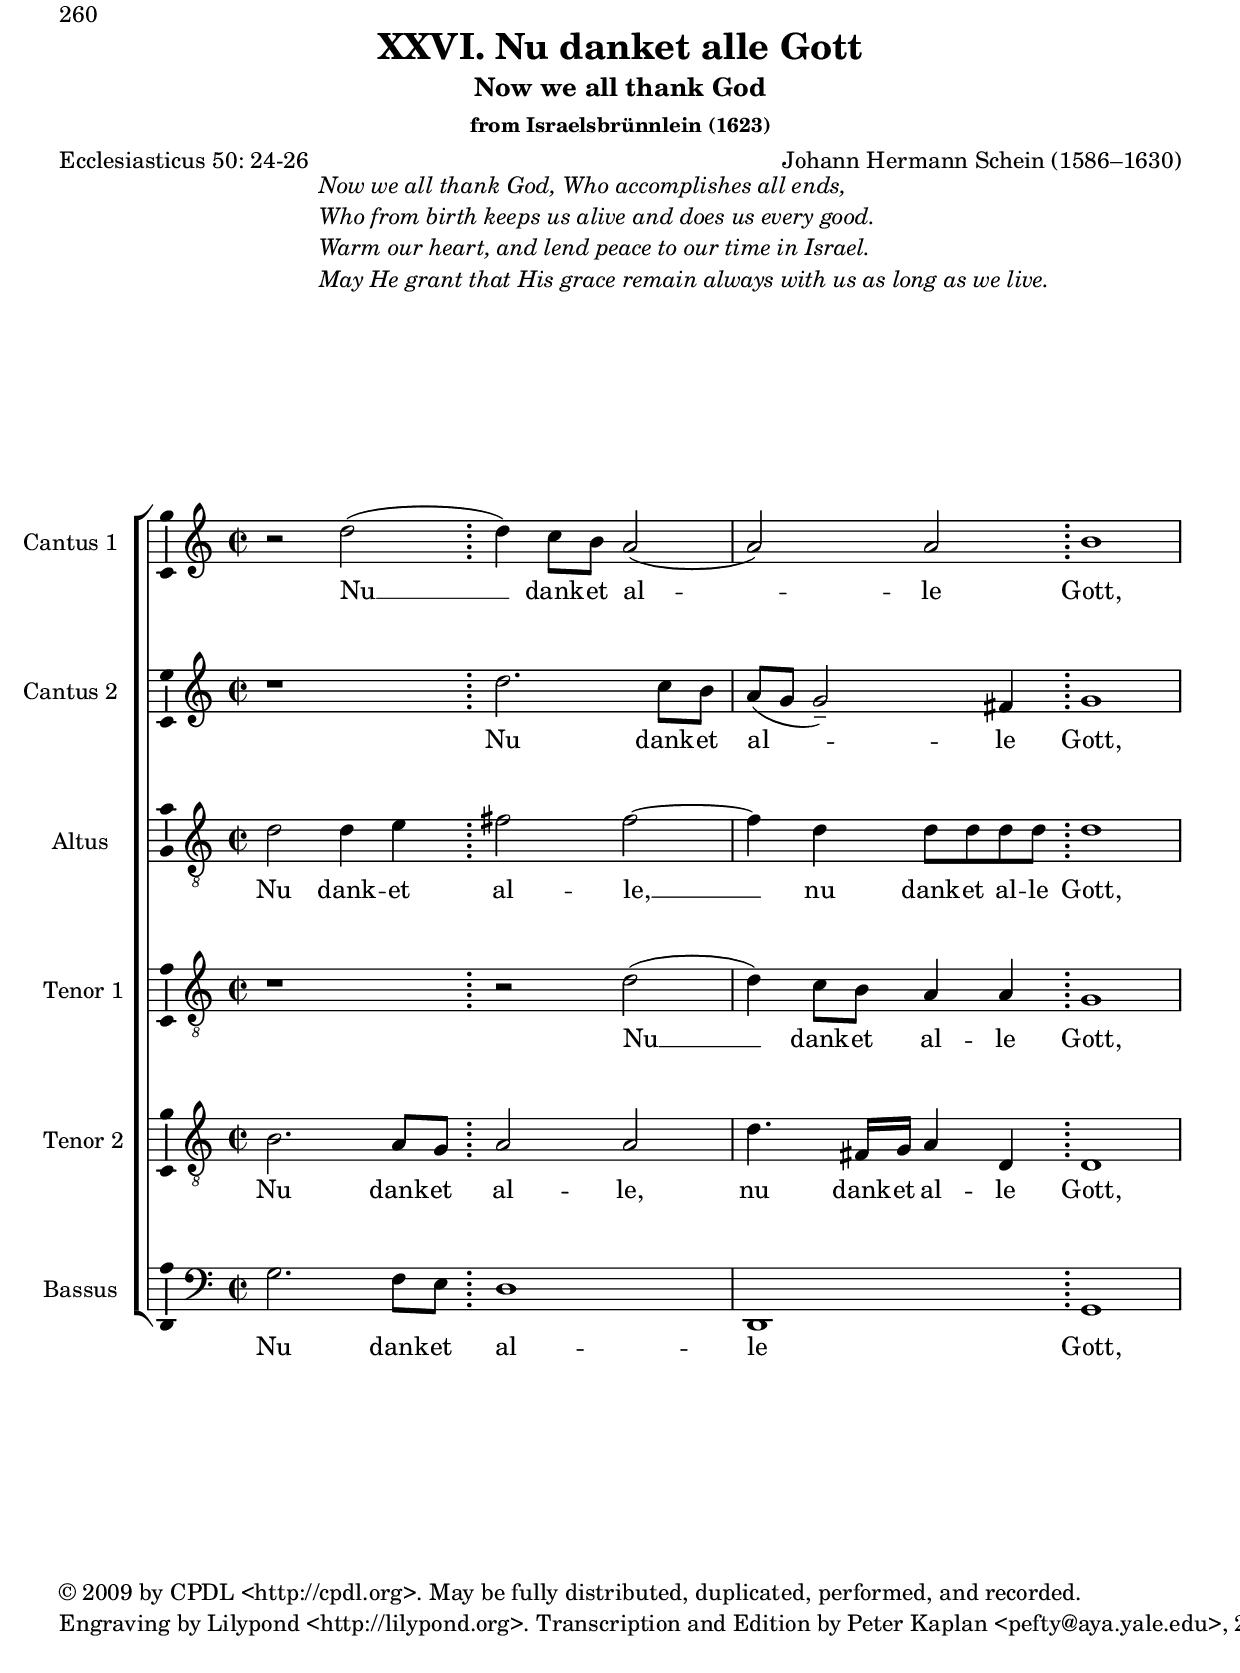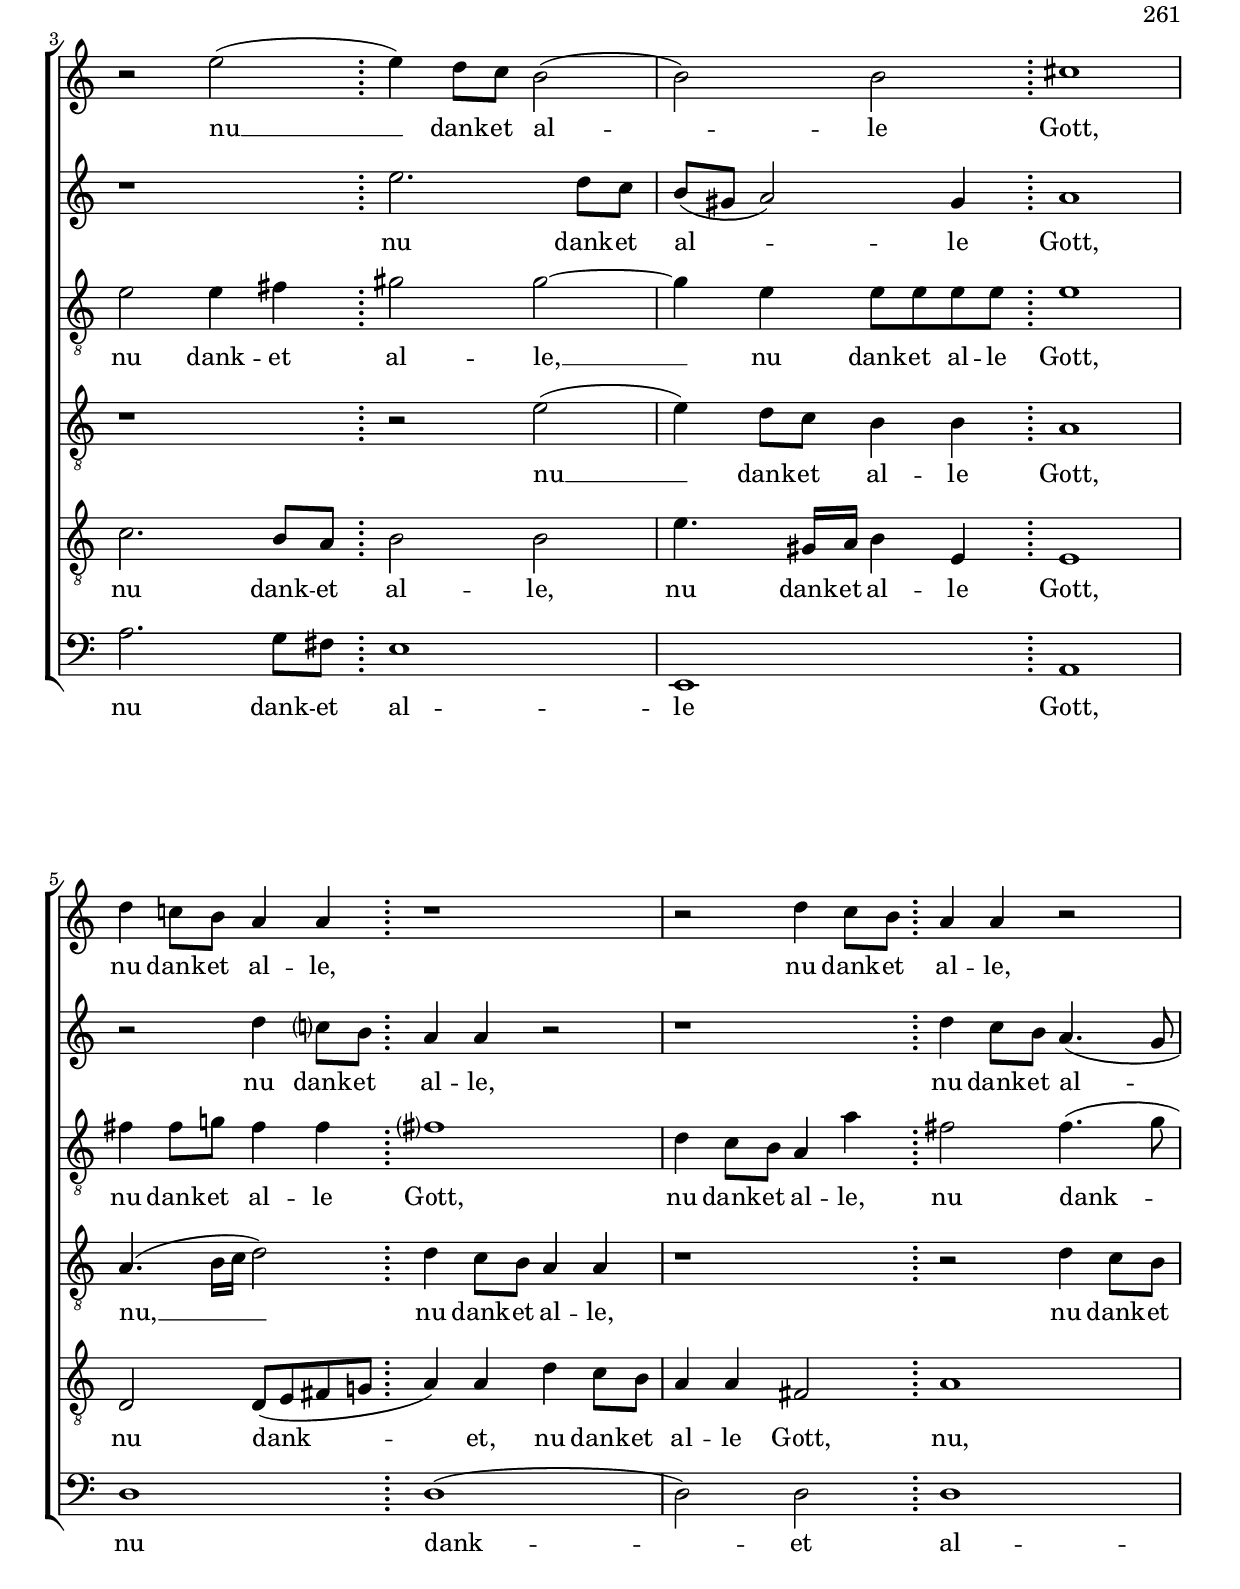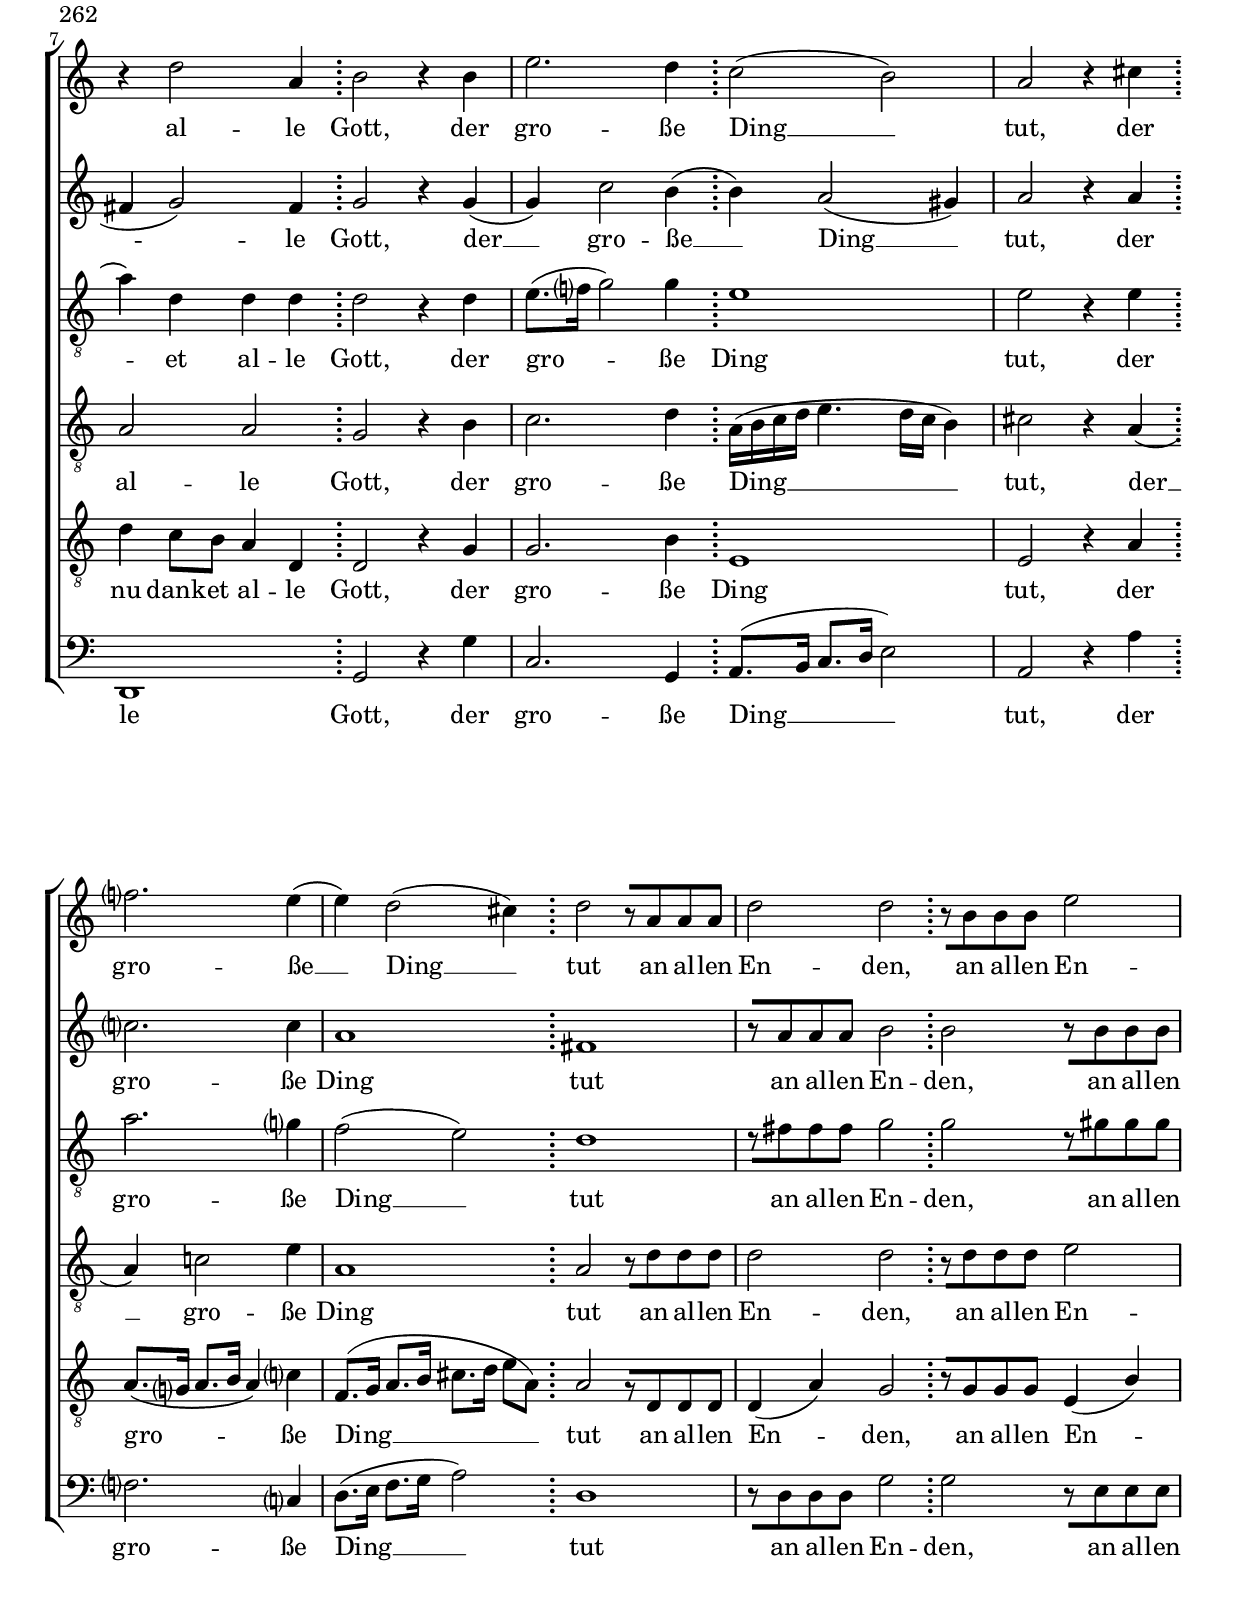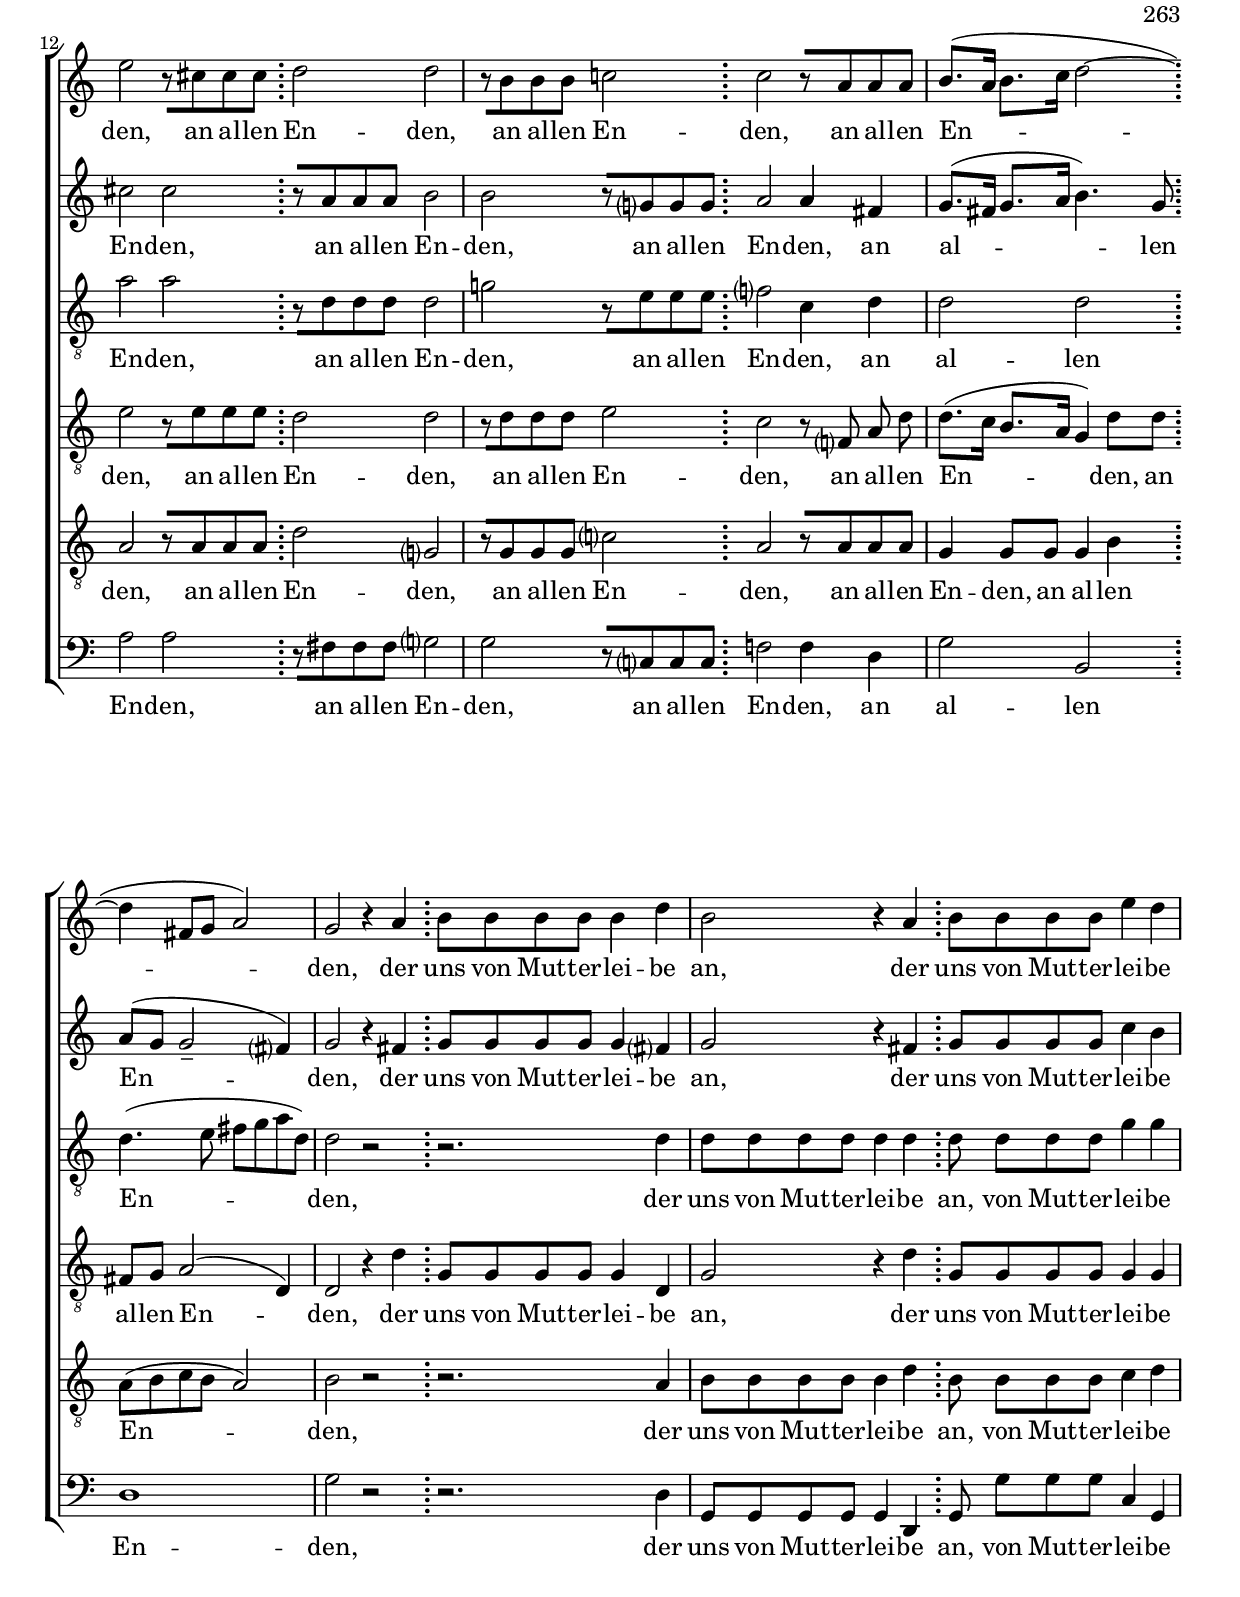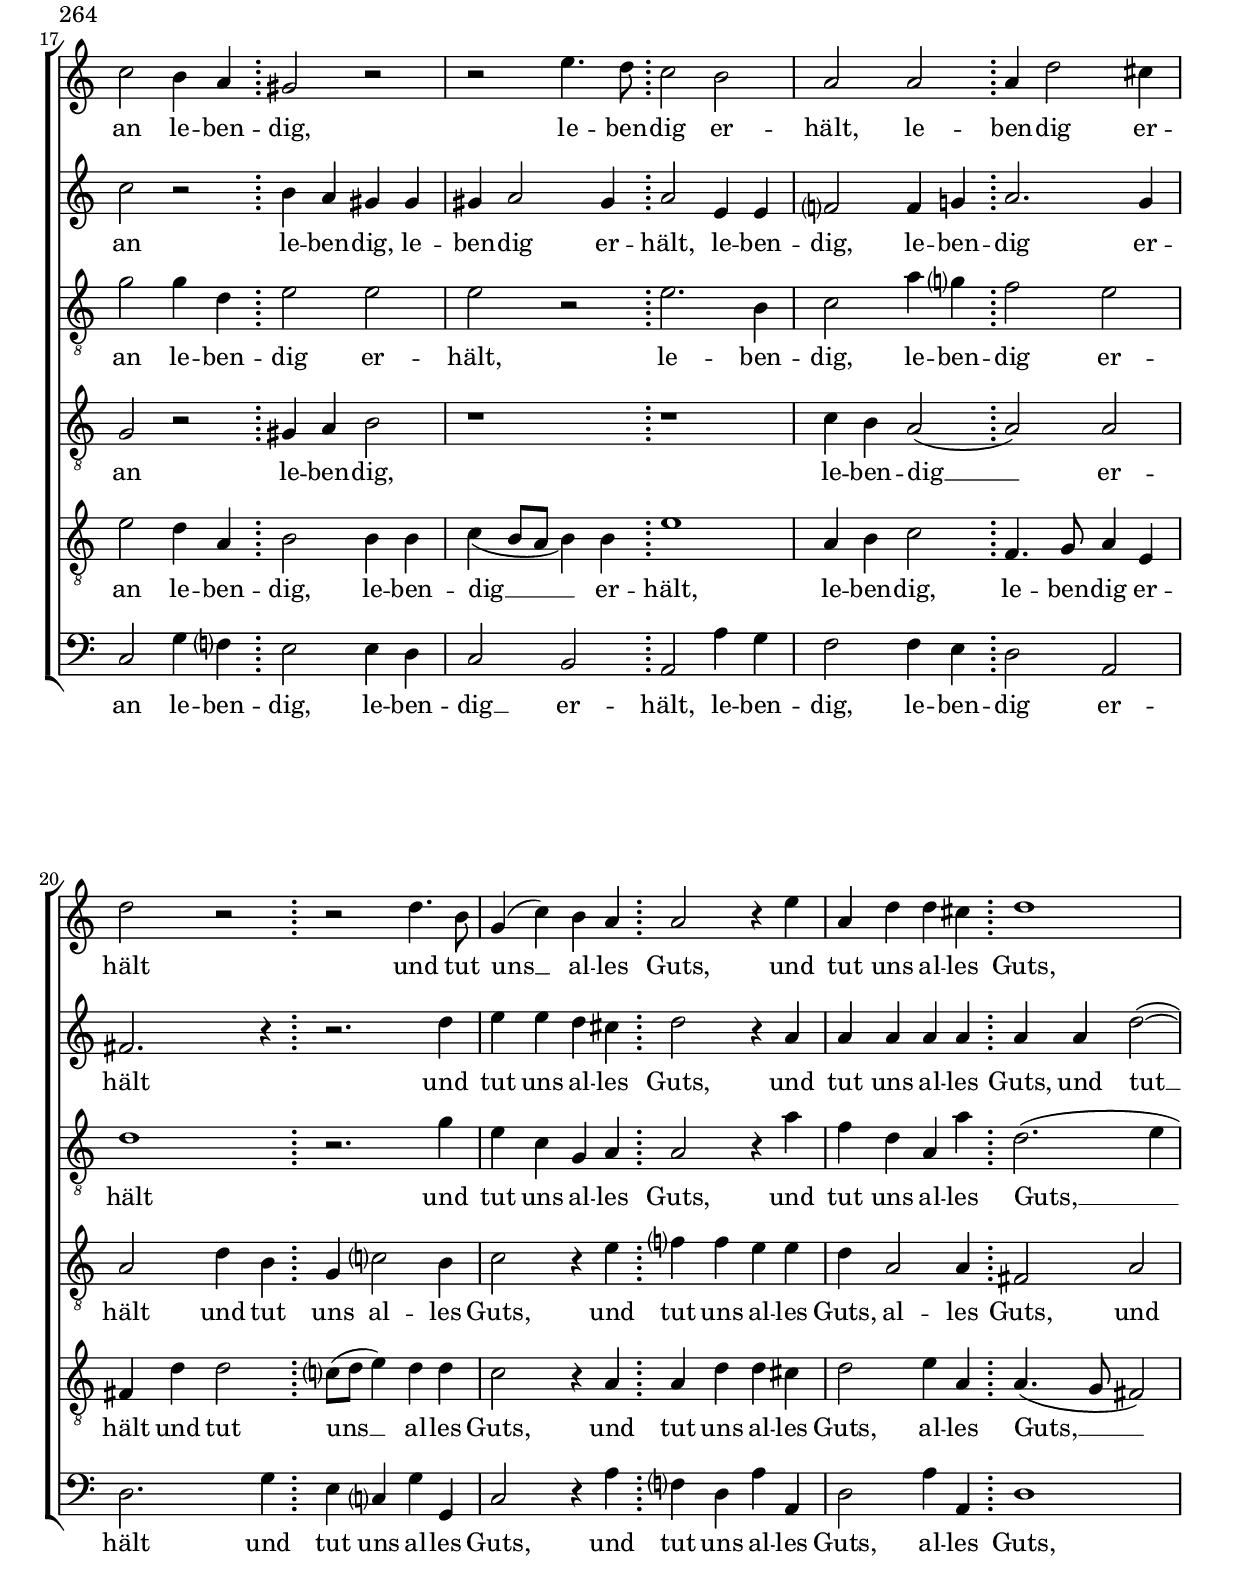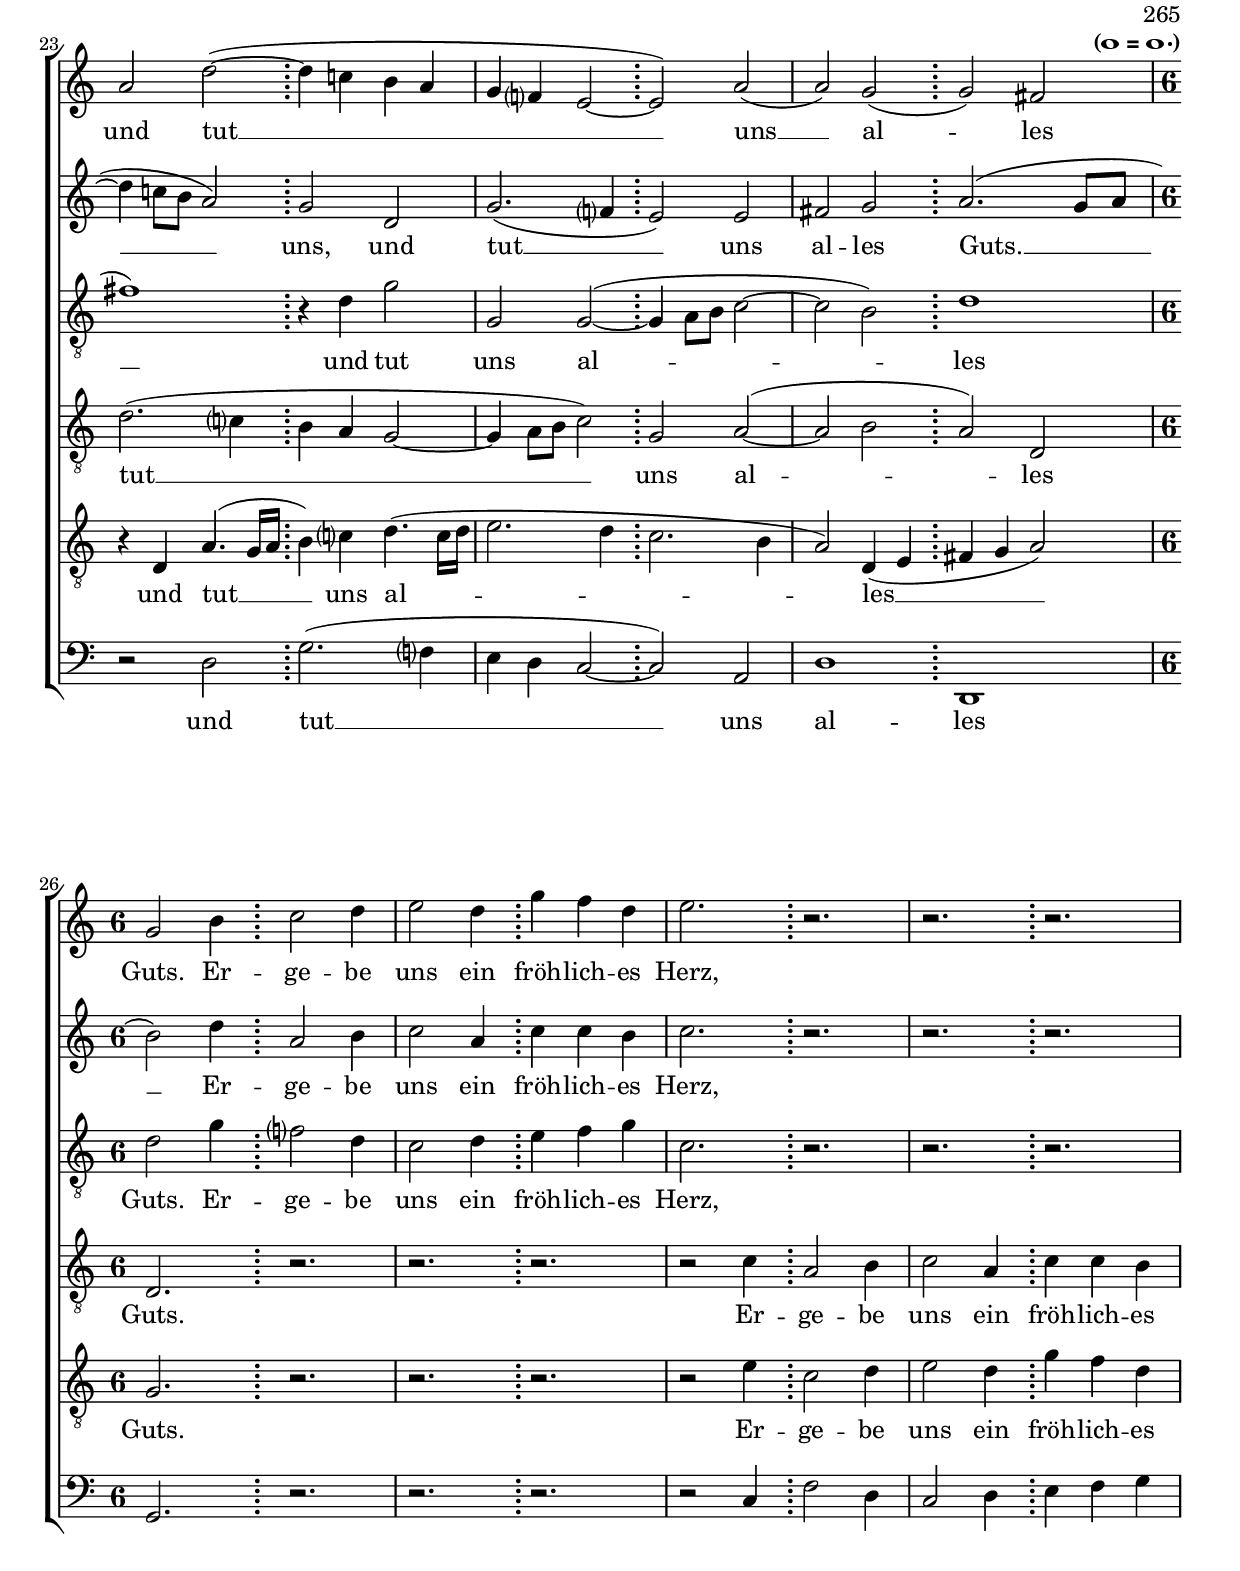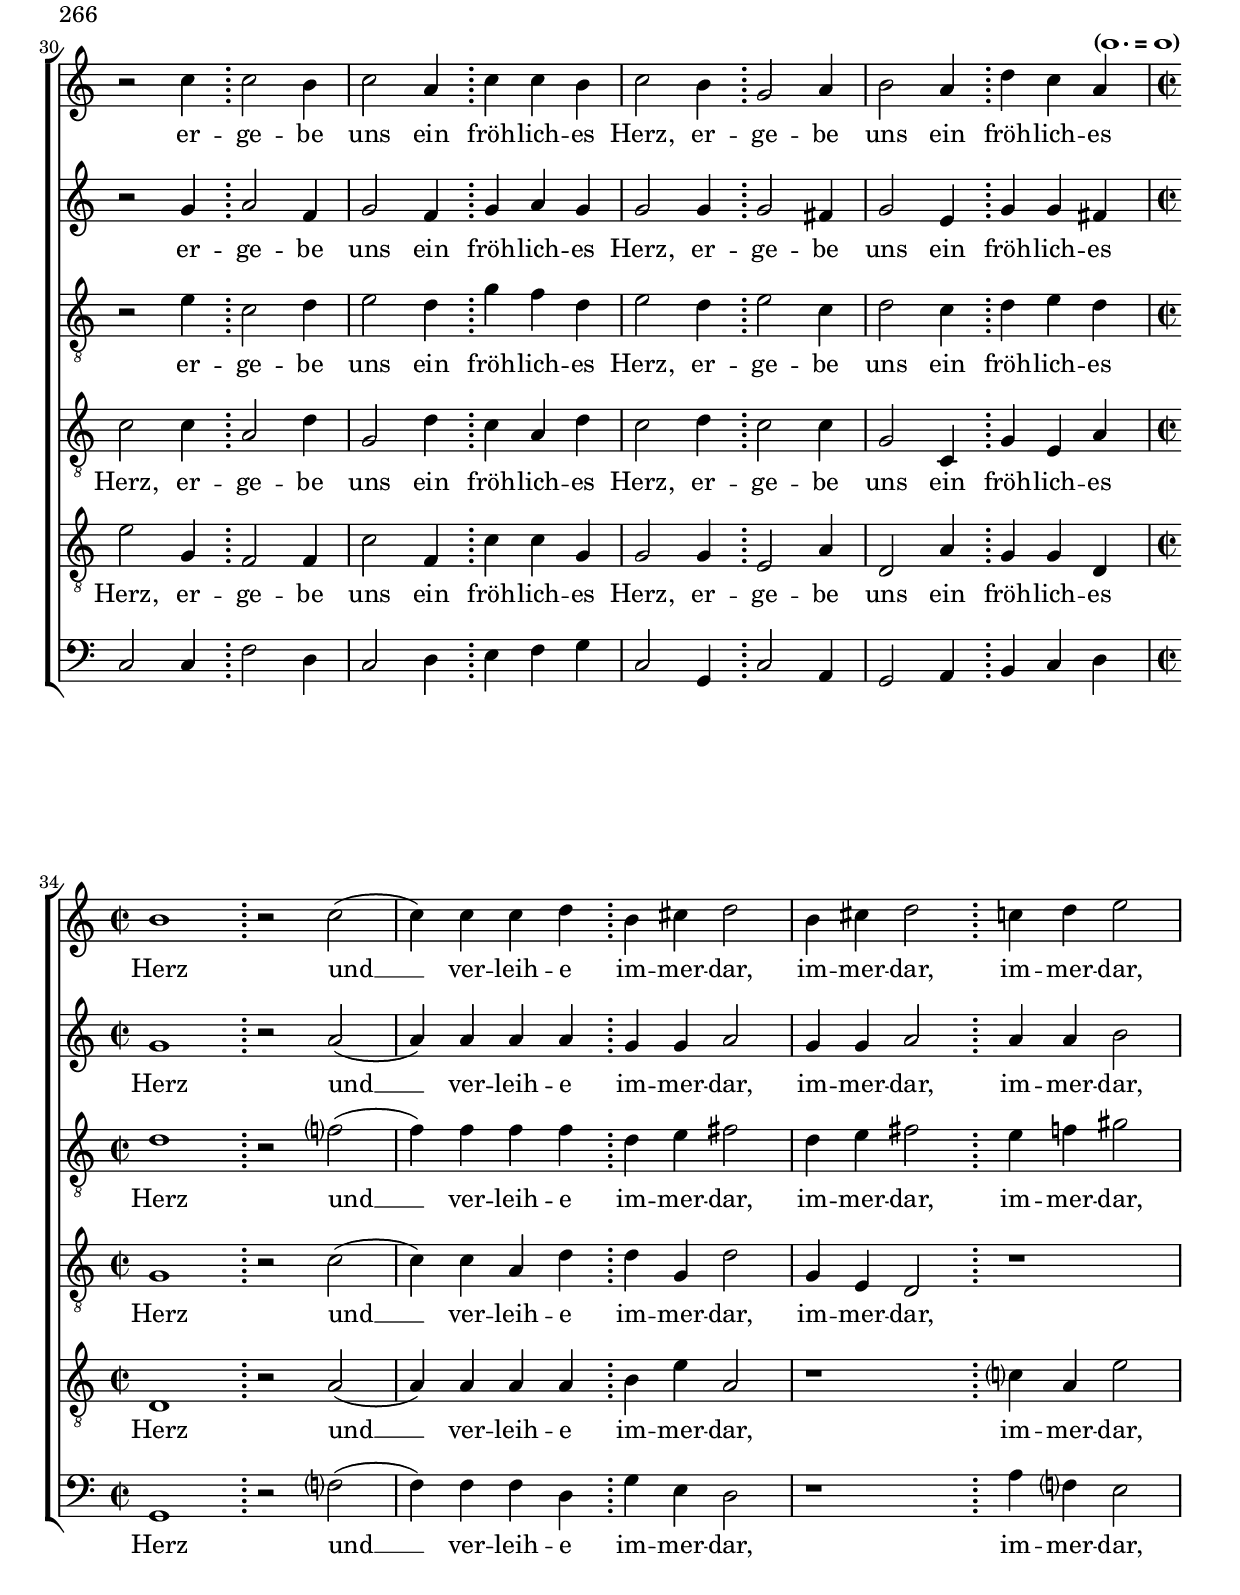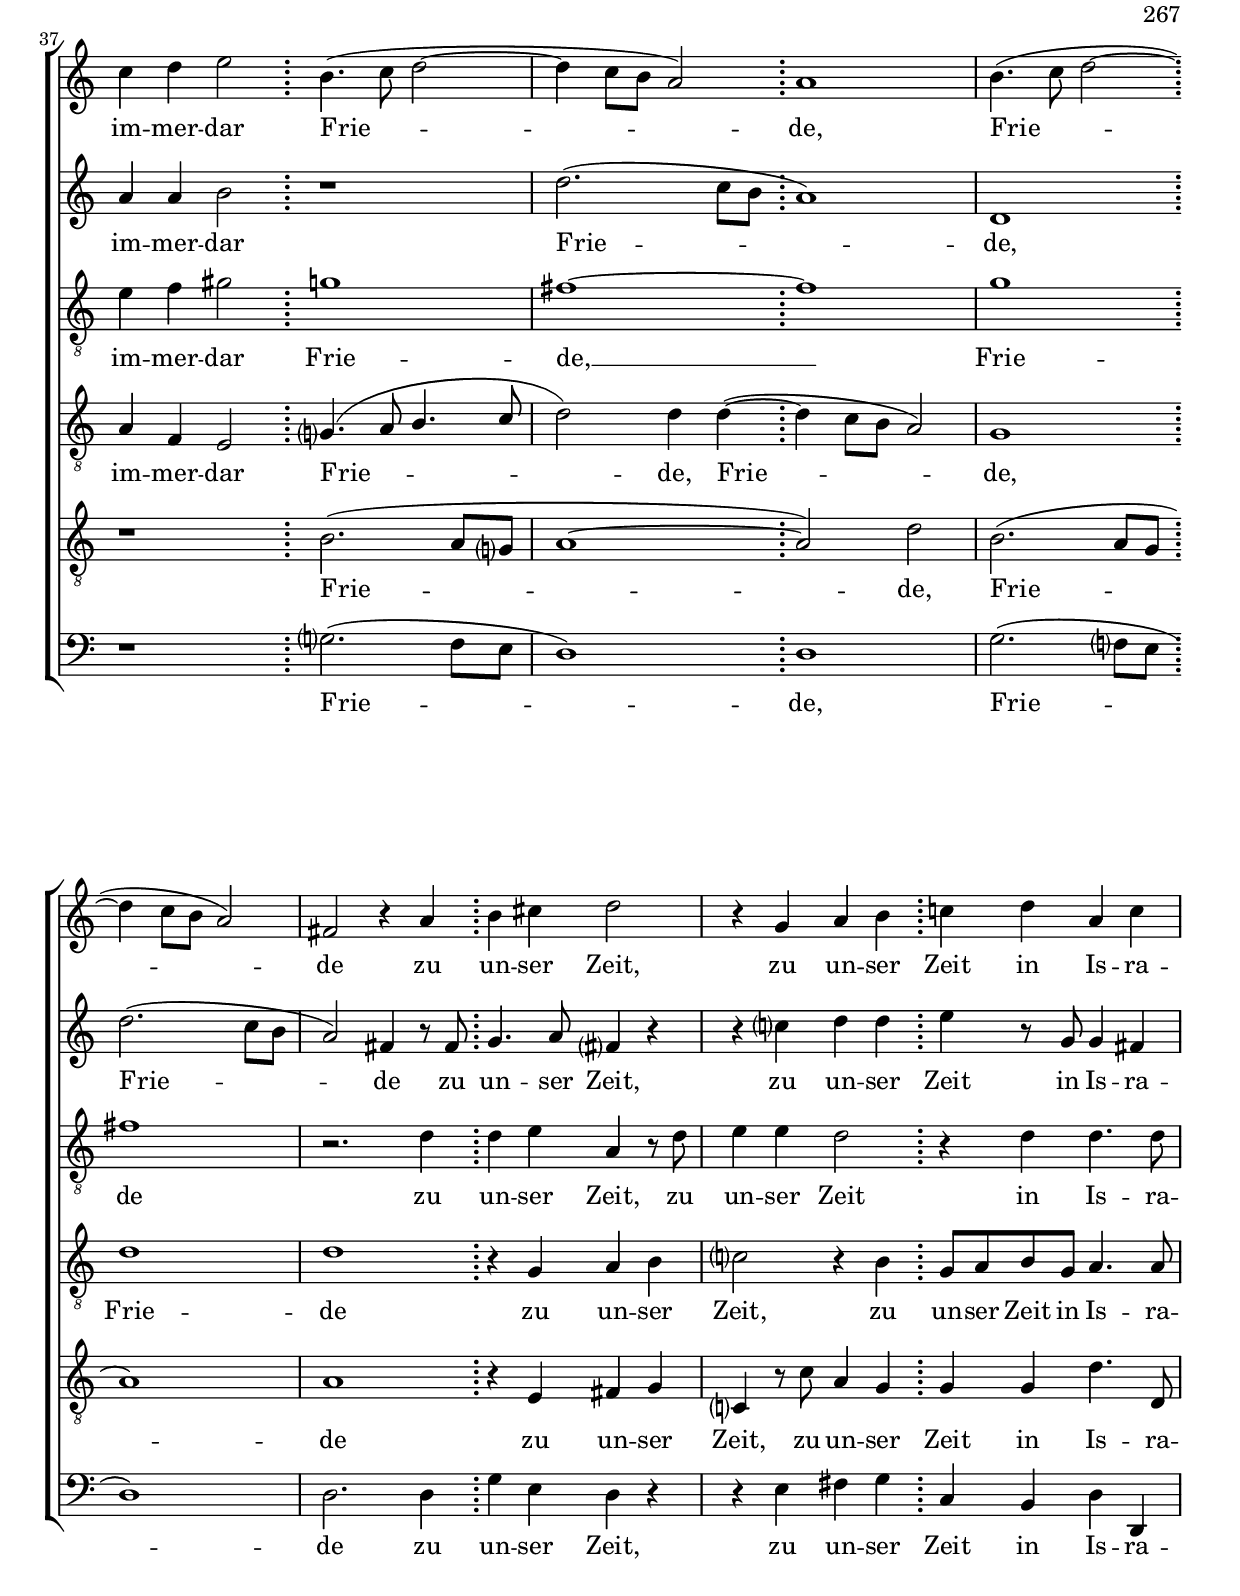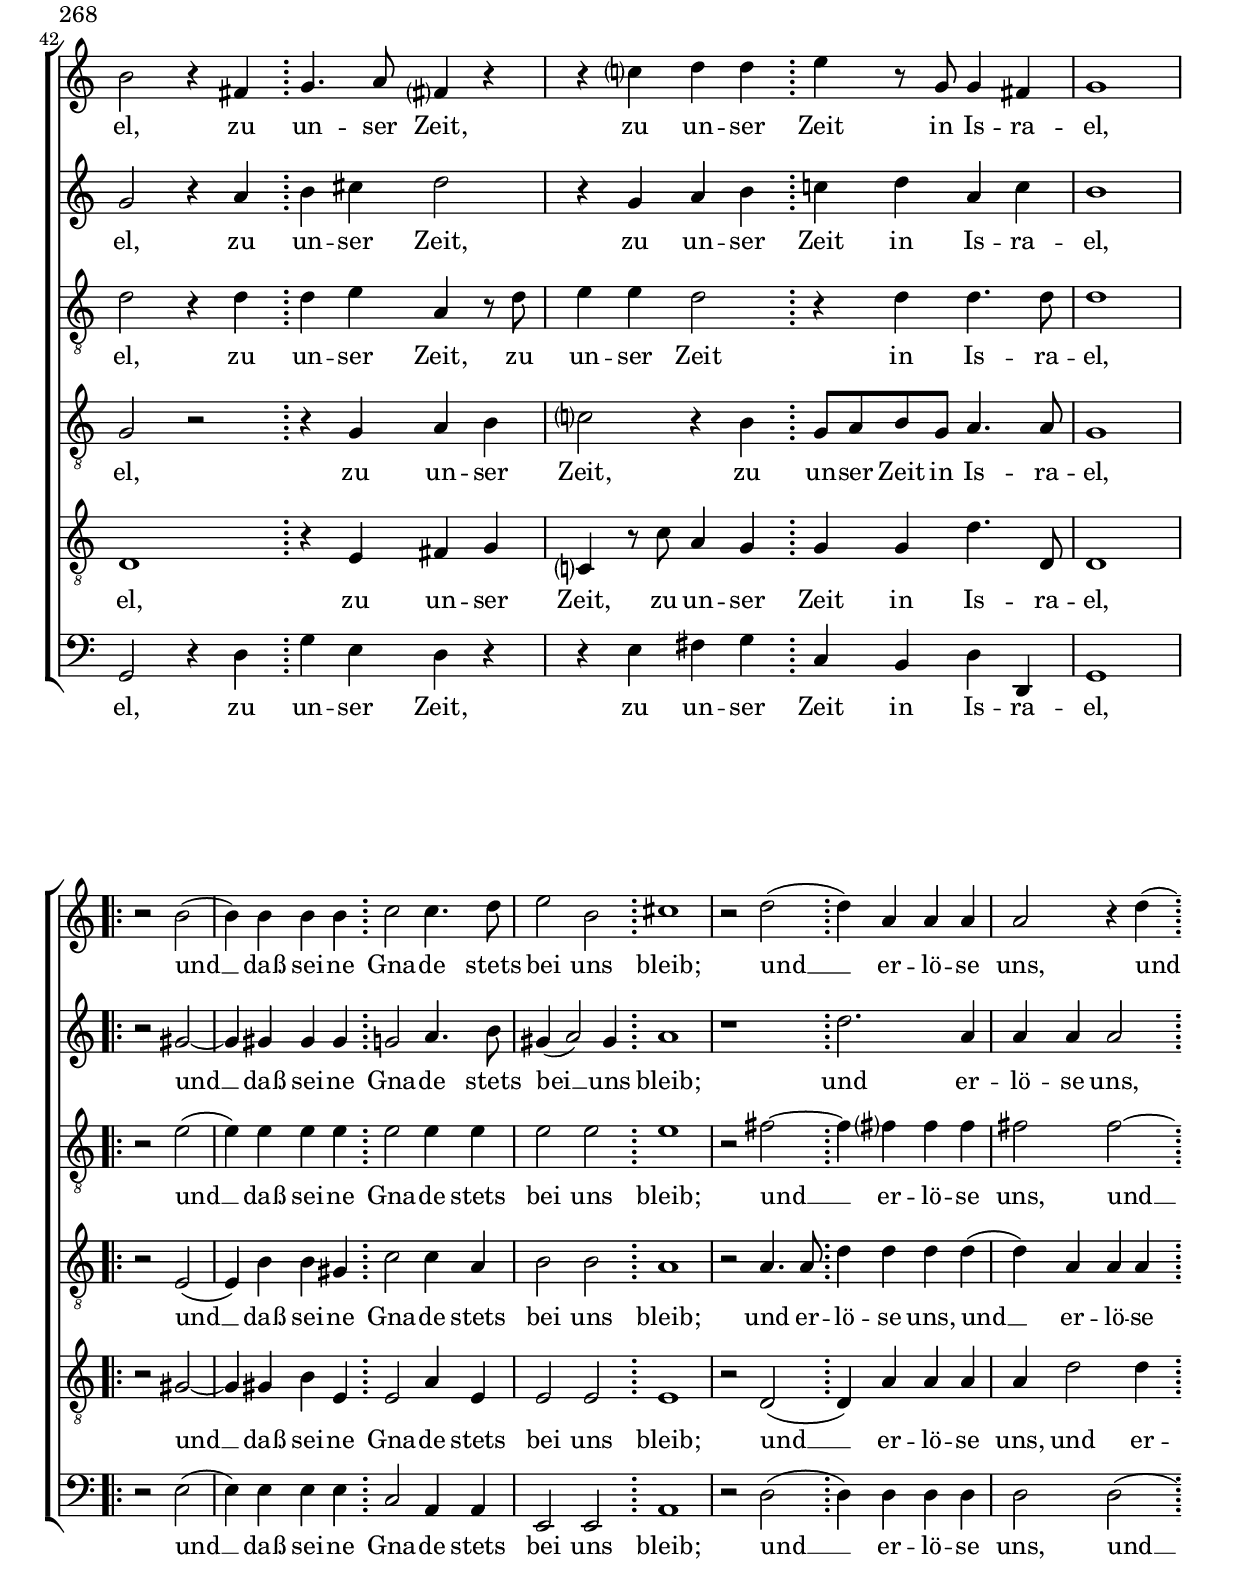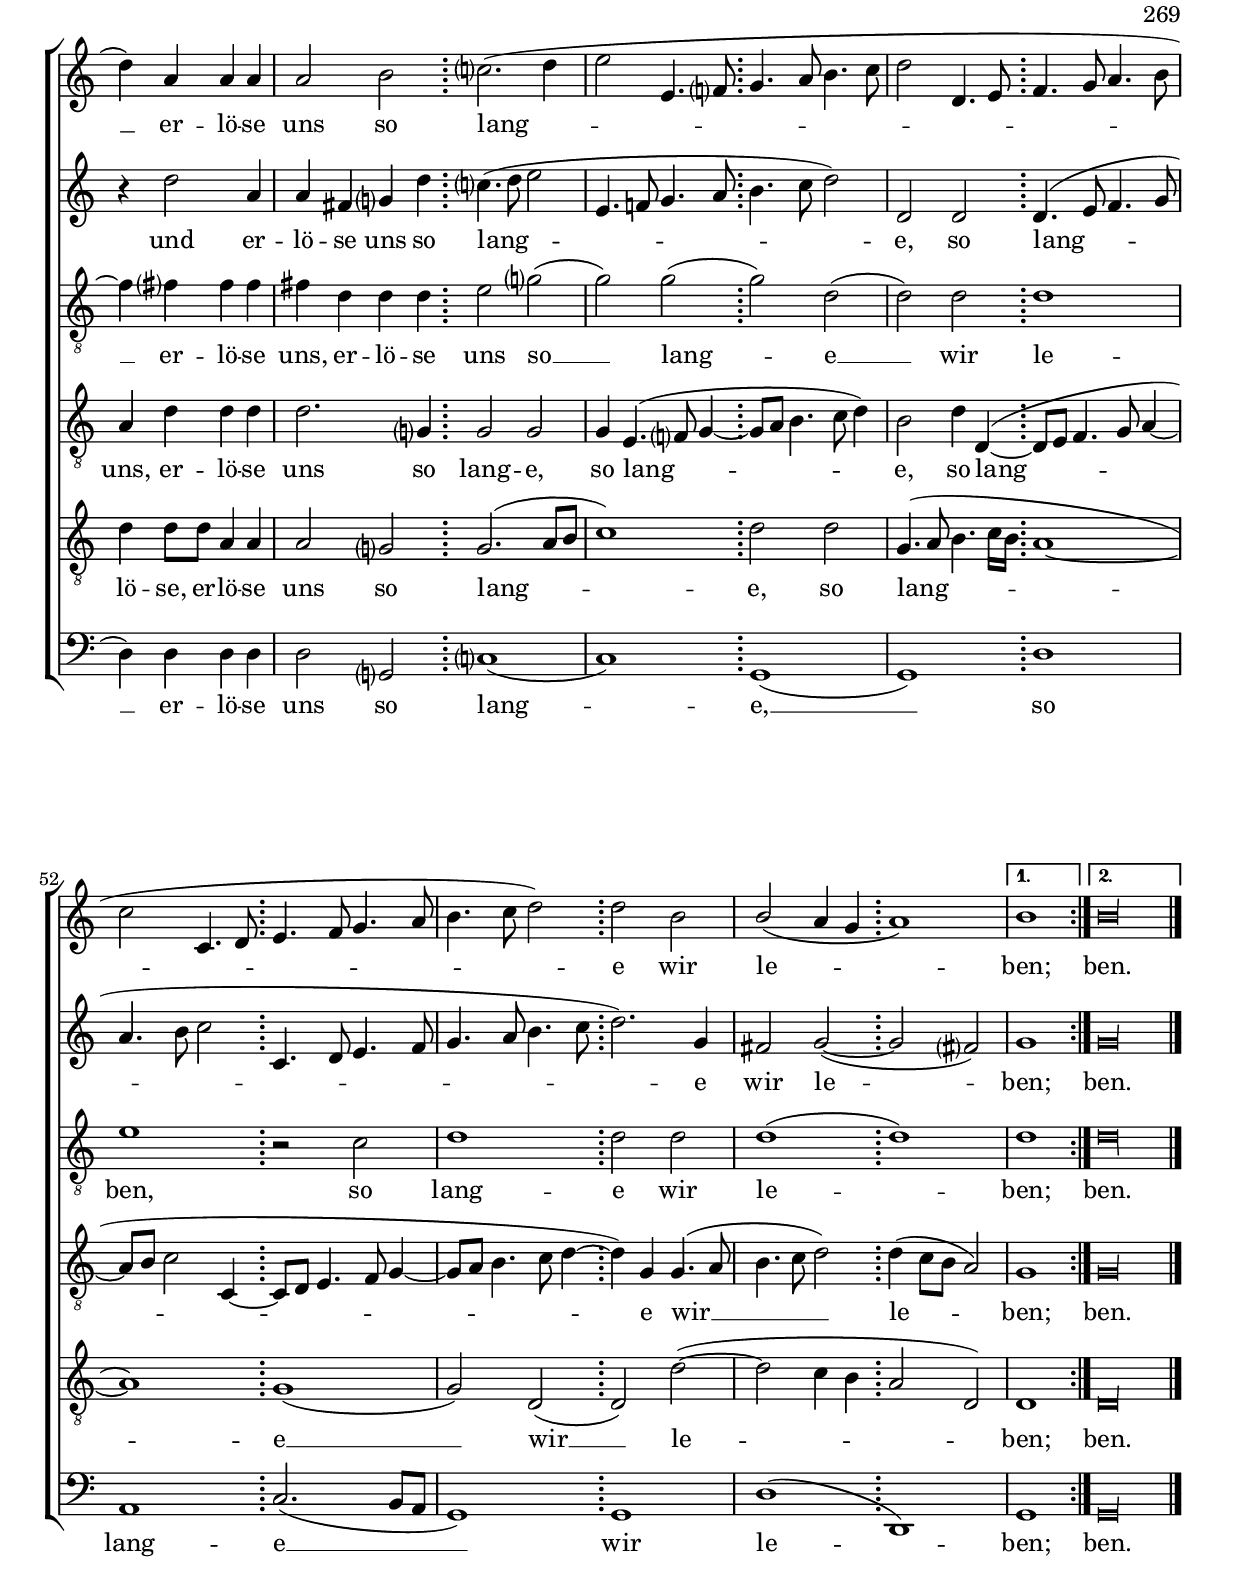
     \version "2.10.10"

twosixlineone = \markup{ \hspace#0 \raise #10 \italic \line {Now we all thank God,...}}
twosixlineonetwo = \markup{ \hspace#0 \raise #10 \italic \line {Now we all thank God, Who accomplishes all ends,...}}
twosixlinetwothree = \markup{ \hspace#0 \raise #10 \italic \line {...Who accomplishes all ends, Who from birth...}}
twosixlinethreefour = \markup{ \hspace#0 \raise #10 \italic \line {...Who from birth keeps us alive...}  }
twosixlinefour = \markup{ \hspace#0 \raise #10 \italic \line {...and does us every good.} }
twosixlinefive = \markup{ \hspace#0 \raise #10 \italic \line {Warm our heart,...} }
twosixlinesixseven = \markup{ \hspace#0 \raise #10 \italic \line {...and lend peace to our time...} }
twosixlineseveneight = \markup{ \hspace#0 \raise #10 \italic \line {...and lend peace to our time in Israel.  May He grant that His grace remain always with us...}}
twosixlineeightnine = \markup{ \hspace#0 \raise #10 \italic \line {...as long as we live.}}
twosixlineall = \markup { 
  \raise #250 \italic \column {
    \line {Now we all thank God, Who accomplishes all ends,}
           \line {Who from birth keeps us alive and does us every good.}                     
    \line {Warm our heart, and lend peace to our time in Israel.}                     
    \line {May He grant that His grace remain always with us as long as we live.}                     
                              }
                         }

\paper {
 first-page-number = #260
 print-first-page-number = ##t
  between-system-space = 0.002\cm
  between-system-padding = #0
  after-title-space = 2\mm
  ragged-bottom=##f
  ragged-last-bottom=##f
  bottom-margin = 2.0\cm
  top-margin = 0.1\cm
  system-count = #19
  systemSeparatorMarkup = ""
	oddFooterMarkup = \markup \abs-fontsize #11 {
		\on-the-fly #first-page { \column { 
              \line {© 2009 by CPDL <http://cpdl.org>. May be fully distributed, duplicated, performed, and recorded.}
              \line {Engraving by Lilypond <http://lilypond.org>. Transcription and Edition by Peter Kaplan <pefty@aya.yale.edu>, 2009.}
                                               }
                                     }
                                                   }
        }
\header {
    title = "XXVI. Nu danket alle Gott"
    subtitle = "Now we all thank God"
    subsubtitle = "from Israelsbrünnlein (1623)"
    composer = "Johann Hermann Schein (1586–1630)"
    date = "1623"
    poet = "Ecclesiasticus 50: 24-26"
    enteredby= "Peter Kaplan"
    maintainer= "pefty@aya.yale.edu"
    texidoc = "I have tried to limit my own editorial markings and interpretations.  Altus line cleffed for tenor rather than treble voice."
}



\markup { \hspace#25
  \italic \column {
    \line {Now we all thank God, Who accomplishes all ends,}
           \line {Who from birth keeps us alive and does us every good.}                     
    \line {Warm our heart, and lend peace to our time in Israel.}                     
    \line {May He grant that His grace remain always with us as long as we live.}                     
                              }
                         }

\pointAndClickOff

     \score { 
      <<
        \new ChoirStaff <<
        \new Staff = CantusOne <<
               {  
      <<
     \override Stem #'neutral-direction = #up 
     \override Staff.TimeSignature #'style = #'()
        \clef treble
        \key a \minor 
        \new Voice = "CantusOne" {
     \override NoteHead #'style = #'baroque
        \set Staff.midiInstrument = "synth voice"
        \set Staff.vocalName = "Cantus 1  "

\time 4/2
\once \override Staff.TimeSignature #'stencil = #ly:text-interface::print
\once \override Staff.TimeSignature #'text = \markup \musicglyph #"timesig.C22"
% final copy should just say "¢"
r2 d''(                     \bar ":" d''4) c''8 b' a'2(
a'2) a'                     \bar ":" b'1
               \pageBreak
r2 e''2(                    \bar ":" e''4) d''8 c'' b'2(
b'2) b'                     \bar ":" cis''1
               \break
% measure 5
d''4 c''!8 b' a'4 a'        \bar ":"  r1
r2 d''4 c''8 b'             \bar ":" a'4 a' r2
               \break
r4 d''2 a'4                 \bar ":" b'2 r4 b'
e''2. d''4                  \bar ":" c''2( b')
a'2 r4 cis''                \bar ":" f''?2. e''4(
% measure 10
e''4) d''2( cis''4)         \bar ":" d''2 r8[ a' a' a']
d''2 d''                    \bar ":" r8[ b' b' b'] e''2
               \break
e''2 r8[ cis'' cis'' cis''] \bar ":" d''2 d''
r8[ b' b' b' ] c''!2        \bar ":" c''2 r8[ a' a' a'] 
b'8.( a'16 b'8. c''16 d''2~ \bar ":" d''4 fis'8 g' a'2)
% measure 15
g'2 r4 a'                   \bar ":" b'8 b' b' b' b'4 d''
b'2 r4 a'                   \bar ":" b'8 b' b' b' e''4 d''
c''2 b'4 a'                 \bar ":" gis'2 r
r2 e''4. d''8               \bar ":"  c''2 b'
a'2 a'                      \bar ":" a'4 d''2 cis''4
% measure 20
d''2 r                      \bar ":" r2 d''4. b'8
g'4( c'') b' a'             \bar ":" a'2 r4 e''
a'4 d'' d'' cis''           \bar ":" d''1
a'2 d''(~                   \bar ":" d''4 c''! b' a'
g'4 f'? e'2~                \bar ":" e'2) a'(
% measure 25
a'2) g'(                    \bar ":" g') 
\tempo \markup { \hspace#6
                \concat {
                          (
                           \smaller \general-align #Y #DOWN \note #"1" #1
                          " = "
                           \smaller \general-align #Y #DOWN \note #"1." #1
                          )
                        }
               }
                                         fis'
\break
\time 6/4 \once \override Staff.TimeSignature #'style = #'single-digit
g'2 
% \tempo \markup { \hspace#-10 \lower#7
%                \concat {
%                          (
%                           \smaller \general-align #Y #DOWN \note #"1" #1
%                          " = "
%                           \smaller \general-align #Y #DOWN \note #"1." #1
%                          )
%                        }
%               }
    b'4                     \bar ":" c''2 d''4
e''2 d''4                   \bar ":" g''4 f'' d''
e''2.                       \bar ":" r2.
r2.                         \bar ":" r
% measure 30 
r2 c''4                     \bar ":" c''2 b'4
c''2 a'4                    \bar ":" c''4 c'' b'
c''2 b'4                    \bar ":" g'2 a'4
b'2 a'4                     \bar ":" d''4 c'' 
\tempo \markup { \hspace#0 \lower#7
                \concat { 
                          (
                           \smaller \general-align #Y #DOWN \note #"1." #1
                          " = "
                           \smaller \general-align #Y #DOWN \note #"1" #1
                          )
                        }
               }
                                              a'
\break
\time 4/2
\once \override Staff.TimeSignature #'stencil = #ly:text-interface::print
\once \override Staff.TimeSignature #'text = \markup \musicglyph #"timesig.C22"
% final copy should just say "¢"
b'1 
% \tempo \markup { \lower#7
%                \concat {
%                          (
%                           \smaller \general-align #Y #DOWN \note #"1." #1
%                          " = "
%                           \smaller \general-align #Y #DOWN \note #"1" #1
%                          )
%                        }
%               }
                            \bar ":" r2 c''(
% measure 35
c''4) c'' c'' d''           \bar ":"  b' cis'' d''2
b'4 cis'' d''2              \bar ":"  c''4 d'' e''2
c''4 d'' e''2               \bar ":" b'4.( c''8 d''2~
d''4 c''8 b' a'2)           \bar ":" a'1
b'4.( c''8 d''2~            \bar ":" d''4 c''8 b' a'2)
% measure 40
fis'2 r4 a'                 \bar ":" b' cis'' d''2
r4 g' a' b'                 \bar ":" c''! d'' a' c''
b'2 r4 fis'                 \bar ":" g'4. a'8 fis'?4 r
r4 c''? d'' d''             \bar ":" e'' r8 g' g'4 fis'
g'1                         \bar ":" 
\break
% repeat this end section thru fiftyfive
\repeat volta 2 { \bar "|:"
                                     r2 b'(
% measure 45
b'4) b' b' b'               \bar ":" c''2 c''4. d''8
e''2 b'                     \bar ":" cis''1
r2 d''(                     \bar ":" d''4) a' a' a'
a'2 r4 d''(           
               \break
                            \bar ":" d'') a' a' a'
a'2 b'                      \bar ":" c''?2.( d''4
% measure 50
e''2 e'4. f'?8              \bar ":" g'4. a'8 b'4. c''8
d''2 d'4. e'8               \bar ":" f'4. g'8 a'4. b'8
\break
c''2 c'4. d'8               \bar ":" e'4. f'8 g'4. a'8
b'4. c''8 d''2)             \bar ":" d'' b'
               \stemUp 
b'2( a'4 g'                 \bar ":" a'1)
}
\alternative  {
               { \partial 1 b'1 \bar ":|"}
               { \time 8/2
\once \override Staff.TimeSignature #'stencil = #ly:text-interface::print
b'\longa    \bar "|."  }
              }

}
>>
}

>>

\new Lyrics 
\lyricsto "CantusOne"
        { 
 Nu __ dank -- et al --
 le Gott,
 nu __ dank -- et al --
 le Gott,
nu dank -- et al -- le,
 nu dank -- et al -- le,
 al -- le Gott, der
gro -- ße Ding __
tut, der gro -- ße 
__ Ding __ tut an al -- len
En -- den, an al -- len En -- 
den, an al -- len En -- den, 
 an al -- len En -- den, an al -- len
En -- 
den, der uns von Mut -- ter -- lei -- be
an, der uns von Mut -- ter -- lei -- be
an le -- ben -- dig,
 le -- ben -- dig er -- 
hält, le -- ben -- dig er -- 
hält und tut 
uns __ al -- les Guts, und 
tut uns al -- les Guts,
und tut 
__ uns 
__ al -- les 
Guts. Er -- ge -- be
uns ein fröh -- lich -- es
Herz,

 er -- ge -- be
uns ein fröh -- lich -- es
Herz, er -- ge -- be
uns ein fröh -- lich -- es
Herz und 
__ ver -- leih -- e im -- mer -- dar,
im -- mer -- dar, im -- mer -- dar,
im -- mer -- dar Frie --
 de,
Frie -- 
de zu un -- ser Zeit,
 zu un -- ser Zeit in Is -- ra -- 
el, zu un -- ser Zeit,
 zu un -- ser Zeit in Is -- ra --
el, und 
__ daß sei -- ne Gna -- de stets
bei uns bleib;
 und __ er -- lö -- se
uns, und __ er -- lö -- se
uns so lang --


 e wir 
le --
ben;
ben.
}



        \new Staff = CantusTwo <<
               {  
      <<
     \override Stem #'neutral-direction = #up 
     \override Staff.TimeSignature #'style = #'()
        \clef treble
        \key a \minor 
        \new Voice = "CantusTwo" {
     \override NoteHead #'style = #'baroque
        \set Staff.midiInstrument = "synth voice"
        \set Staff.vocalName = "Cantus 2  "

\time 4/2
\once \override Staff.TimeSignature #'stencil = #ly:text-interface::print
\once \override Staff.TimeSignature #'text = \markup \musicglyph #"timesig.C22"
% final copy should just say "¢"
r1 d''2. c''8 b' 
a'8( g' g'2--) fis'4 g'1
r1 e''2. d''8 c''
b'8( gis' a'2) gis'4 a'1
% measure 5
r2 d''4 c''?8 b' a'4 a' r2
r1 d''4 c''8 b' a'4.( g'8
fis'4 g'2) fis'4 g'2 r4 g'(
g'4) c''2 b'4( b') a'2( gis'4)
a'2 r4 a' c''?2. c''4
% measure 10
a'1 fis'
r8[ a' a' a'] b'2 b' r8[ b' b' b']
cis''2 cis'' r8[ a' a' a'] b'2
b'2 r8[ g'? g' g'] a'2 a'4 fis'
g'8.( fis'16 g'8. a'16 b'4.) g'8 a'^( g' g'2-- fis'?4)
% measure 15
g'2 r4 fis' g'8 g' g' g' g'4 fis'?
g'2 r4 fis' g'8 g' g' g' c''4 b'
c''2 r b'4 a' gis' gis'
gis'4 a'2 gis'4 a'2 e'4 e'
f'?2 f'4 g'! a'2. g'4
% measure 20
fis'2. r4 r2. d''4
e''4 e'' d'' cis'' d''2 r4 a'
a'4 a' a' a' a' a' d''2(~
d''4 c''!8 b' a'2) g' d'
g'2.( f'?4 e'2) e'
% measure 25
fis'2 g' a'2.^( g'8 a'
\break
\time 6/4 \once \override Staff.TimeSignature #'style = #'single-digit
b'2) d''4 a'2 b'4
c''2 a'4 c'' c'' b'
c''2. r
r2. r
% measure 30 
r2 g'4 a'2 f'4 
g'2 f'4 g' a' g'
g'2 g'4 g'2 fis'4
g'2 e'4 g' g' fis'
\break
\time 4/2
\once \override Staff.TimeSignature #'stencil = #ly:text-interface::print
\once \override Staff.TimeSignature #'text = \markup \musicglyph #"timesig.C22"
% final copy should just say "¢"
g'1 r2 a'(
% measure 35
a'4) a' a' a' g' g' a'2
g'4 g' a'2 a'4 a' b'2
a'4 a' b'2 r1
d''2.( c''8 b' a'1)
d'1 d''2.( c''8 b'
% measure 40
a'2) fis'4 r8 fis' g'4. a'8 fis'?4 r
r4 c''? d'' d'' e'' r8 g' g'4 fis'
g'2 r4 a' b' cis'' d''2
r4 g' a' b' c''! d'' a' c''
b'1 
\break
% repeat this end section thru fiftyfive
\repeat volta 2 { \bar "|:"
r2 gis'~
% measure 45
gis'4 gis' gis' gis' g'2 a'4. b'8
gis'4( a'2) gis'4 a'1
r1 d''2. a'4
a'4 a' a'2 r4 d''2 a'4
a'4 fis' g'? d'' c''?4.( d''8 e''2
% measure 50
e'4. f'!8 g'4. a'8 b'4. c''8 d''2)
d'2 d' d'4.( e'8 f'4. g'8
a'4. b'8 c''2 c'4. d'8 e'4. f'8
g'4. a'8 b'4. c''8 d''2.) g'4
fis'2 g'(~g' fis'?)
}
\alternative  {
               { \partial 1 g'1 \bar ":|"}
               { \time 8/2
\once \override Staff.TimeSignature #'stencil = #ly:text-interface::print
g'\longa    \bar "|."  }
              }
}
>>
}

>>

\new Lyrics 

\lyricsto "CantusTwo"
        { 
 Nu dank -- et 
al -- le Gott,
 nu dank -- et 
al -- le Gott,
 nu dank -- et al -- le,
 nu dank -- et al -- 
 le Gott, der
__ gro -- ße __ Ding __
tut, der gro -- ße 
Ding tut
 an al -- len En -- den, an al -- len 
En -- den, an al -- len En -- 
den, an al -- len En -- den, an 
al -- len En -- 
den, der uns von Mut -- ter -- lei -- be
an, der uns von Mut -- ter -- lei -- be
an le -- ben -- dig, le -- 
ben -- dig er -- hält, le -- ben -- 
dig, le -- ben -- dig er -- 
hält und 
tut uns al -- les Guts, und 
tut uns al -- les Guts, und tut 
__ uns, und
tut __ uns 
al -- les Guts. 
__ Er -- ge -- be
uns ein fröh -- lich -- es
Herz,

 er -- ge -- be
uns ein fröh -- lich -- es
Herz, er -- ge -- be
uns ein fröh -- lich -- es
Herz und 
__ ver -- leih -- e im -- mer -- dar,
im -- mer -- dar, im -- mer -- dar,
im -- mer -- dar 
Frie --
de, Frie -- 
 de zu un -- ser Zeit,
 zu un -- ser Zeit in Is -- ra -- 
el, zu un -- ser Zeit,
 zu un -- ser Zeit in Is -- ra --
el, und 
__ daß sei -- ne Gna -- de stets
bei __ uns bleib;
 und er -- 
lö -- se uns, und er -- 
lö -- se uns so lang --


e, so lang --
 e 
wir le --
ben; 
ben.
}



        \new Staff = Altus <<
               {  
      <<
     \override Stem #'neutral-direction = #up 
     \override Staff.TimeSignature #'style = #'()
        \clef "G_8"
        \key a \minor 
        \new Voice = "Altus" {
     \override NoteHead #'style = #'baroque
        \set Staff.midiInstrument = "synth voice"
        \set Staff.vocalName = "Altus  "
\time 4/2
\once \override Staff.TimeSignature #'stencil = #ly:text-interface::print
\once \override Staff.TimeSignature #'text = \markup \musicglyph #"timesig.C22"
% final copy should just say "¢"
d'2 d'4 e' fis'2 fis'~
fis'4 d' d'8 d' d' d' d'1
e'2 e'4 fis' gis'2 gis'~
gis'4 e' e'8 e' e' e' e'1
% measure 5
fis'4 fis'8 g'! fis'4 fis' fis'?1
d'4 c'8 b a4 a' fis'2 fis'4.( g'8
a'4) d' d' d' d'2 r4 d'
e'8.( f'?16 g'2) g'4 e'1
e'2 r4 e' a'2. g'?4
% measure 10
f'2( e') d'1
r8[ fis' fis' fis'] g'2 g' r8[ gis' gis' gis']
a'2 a' r8[ d' d' d'] d'2
g'!2 r8[ e' e' e'] f'?2 c'4 d'
d'2 d' d'4.( e'8 fis' g' a' d')
% measure 15
d'2 r r2. d'4
d'8 d' d' d' d'4 d' d'8 d'[ d' d'] g'4 g'
g'2 g'4 d' e'2 e'
e'2 r e'2. b4
c'2 a'4 g'? f'2 e'
% measure 20
d'1 r2. g'4
e'4 c' g a a2 r4 a'
f'4 d' a a' d'2.( e'4
fis'1) r4 d' g'2
g2 g(~g4 \stemDown a8 b c'2~
\stemNeutral
% measure 25
c'2 b) d'1
\break
\time 6/4 \once \override Staff.TimeSignature #'style = #'single-digit
d'2 g'4 f'?2 d'4 
c'2 d'4 e' f' g'
c'2. r
r2. r
% measure 30 
r2 e'4 c'2 d'4
e'2 d'4 g' f' d'
e'2 d'4 e'2 c'4
d'2 c'4 d' e' d'
\break
\time 4/2
\once \override Staff.TimeSignature #'stencil = #ly:text-interface::print
\once \override Staff.TimeSignature #'text = \markup \musicglyph #"timesig.C22"
% final copy should just say "¢"
d'1 r2 f'?(
% measure 35
f'4) f' f' f' d' e' fis'2
d'4 e' fis'2 e'4 f' gis'2
e'4 f' gis'2 g'1
fis'1~fis'
g'1 fis'
% measure 40
r2. d'4 d' e' a r8 d'
e'4 e' d'2 r4 d' d'4. d'8 
d'2 r4 d' d' e' a r8 d'
e'4 e' d'2 r4 d' d'4. d'8 
d'1 
\break
% repeat this end section thru fiftyfive
\repeat volta 2 { \bar "|:"
r2 e'(
% measure 45
e'4) e' e' e' e'2 e'4 e' 
e'2 e' e'1
r2 fis'~fis'4 fis'? fis' fis'
fis'2 fis'~fis'4 fis'? fis' fis'
fis'4 d' d' d' e'2 g'?(
% measure 50
g'2) g'( g') d'(
d'2) d' d'1
e'1 r2 c'
d'1 d'2 d'
d'1( d')
}
\alternative  {
               { \partial 1 d'1 \bar ":|"}
               { \time 8/2
\once \override Staff.TimeSignature #'stencil = #ly:text-interface::print
d'\longa    \bar "|."  }
              }
}
>>
}

>>

\new Lyrics 

\lyricsto "Altus"
        { 
Nu dank -- et al -- le, 
__ nu dank -- et al -- le Gott,
nu dank -- et al -- le, 
__ nu dank -- et al -- le Gott,
nu dank -- et al -- le Gott,
nu dank -- et al -- le, nu dank -- 
 et al -- le Gott, der
gro -- ße Ding
tut, der gro -- ße 
Ding __ tut 
 an al -- len En -- den, an al -- len 
En -- den, an al -- len En -- 
den, an al -- len En -- den, an 
al -- len En -- 
den, der 
uns von Mut -- ter -- lei -- be an, von Mut -- ter -- lei -- be
an le -- ben -- dig er -- 
hält, le -- ben -- 
dig, le -- ben -- dig er -- 
hält und 
tut uns al -- les Guts, und 
tut uns al -- les Guts,
__ und tut 
uns al -- 
 les 
Guts. Er -- ge -- be
uns ein fröh -- lich -- es
Herz,

 er -- ge -- be
uns ein fröh -- lich -- es
Herz, er -- ge -- be
uns ein fröh -- lich -- es
Herz und 
__ ver -- leih -- e im -- mer -- dar,
im -- mer -- dar, im -- mer -- dar,
im -- mer -- dar Frie --
 de, __
Frie -- de 
 zu un -- ser Zeit, zu 
un -- ser Zeit in Is -- ra -- 
el, zu un -- ser Zeit, zu 
un -- ser Zeit in Is -- ra --
el, und 
__ daß sei -- ne Gna -- de stets
bei uns bleib;
 und __ er -- lö -- se
uns, und __ er -- lö -- se
uns, er -- lö -- se uns so 
__ lang -- e 
__ wir le --
ben, so 
lang -- e wir 
le --
ben;
ben.
}


        \new Staff = Tenor <<
               {  
      <<
     \override Stem #'neutral-direction = #up 
     \override Staff.TimeSignature #'style = #'()
        \clef "G_8"
        \key a \minor 
        \new Voice = "Tenor" {
     \override NoteHead #'style = #'baroque
        \set Staff.midiInstrument = "synth voice"
        \set Staff.vocalName = "Tenor 1 "

\time 4/2
\once \override Staff.TimeSignature #'stencil = #ly:text-interface::print
\once \override Staff.TimeSignature #'text = \markup \musicglyph #"timesig.C22"
% final copy should just say "¢"
r1 r2 d'(
d'4) c'8 b a4 a g1
r1 r2 e'(
e'4) d'8 c' b4 b a1
% measure 5
a4.( b16 c' d'2) d'4 c'8 b a4 a
r1 r2 d'4 c'8 b
a2 a g r4 b
c'2. d'4 a16( b c' d' e'4. d'16 c' b4)
cis'2 r4 a( a) c'2 e'4
% measure 10
a1 a2 r8[ d' d' d']
d'2 d' r8[ d' d' d'] e'2
e'2 r8[ e' e' e'] d'2 d'
r8[ d' d' d'] e'2 c' r8 f? a\noBeam d'
d'8.( c'16 b8. a16 g4) d'8 d' fis g a2^( d4)
% measure 15
d2 r4 d' g8 g g g g4 d
g2 r4 d' g8 g g g g4 g
g2 r gis4 a b2
r1 r
c'4 b a2( a) a
% measure 20
a2 d'4 b g c'?2 b4
c'2 r4 e' f'? f' e' e'
d'4 a2 a4 fis2 a
d'2.( c'?4 b a g2~
g4 \stemDown a8 b c'2) \stemNeutral g a(~
% measure 25
a2 b a) d
\break
\time 6/4 \once \override Staff.TimeSignature #'style = #'single-digit
d2. r
r2. r
r2 c'4 a2 b4
c'2 a4 c' c' b
% measure 30 
c'2 c'4 a2 d'4
g2 d'4 c' a d'
c'2 d'4 c'2 c'4
g2 c4 g e a
\break
\time 4/2
\once \override Staff.TimeSignature #'stencil = #ly:text-interface::print
\once \override Staff.TimeSignature #'text = \markup \musicglyph #"timesig.C22"
% final copy should just say "¢"
g1 r2 c'(
% measure 35
c'4) c' a d' d' g d'2
g4 e d2 r1
\stemUp
a4 f e2 g?4. ( a8 b4. c'8
\stemNeutral
d'2) d'4 d'(~d'4 c'8 b a2)
g1 d'
% measure 40
d'1 r4 g a b 
c'?2 r4 b g8 a b g a4. a8
g2 r r4 g a b
c'?2 r4 b g8 a b g a4. a8
g1 
\break
% repeat this end section thru fiftyfive
\repeat volta 2 { \bar "|:"
r2 e(
% measure 45
e4) b b gis c'2 c'4 a
b2 b a1
r2 a4. a8 d'4 d' d' d'(
d'4) a a a a d' d' d'
d'2. g?4 g2 g
% measure 50
g4 e4.( f?8 g4~g8 a b4. c'8 d'4)
b2 d'4 d4(~d8 e f4. g8 a4~
a8 b c'2 c4~c8 d e4. f8 g4~
g8 a b4. c'8 d'4~d') g g4.( a8
b4. c'8 d'2) d'4( c'8 b a2)
}
\alternative  {
               { \partial 1 g1 \bar ":|"}
               { \time 8/2
\once \override Staff.TimeSignature #'stencil = #ly:text-interface::print
g\longa    \bar "|."  }
              }
}
>>
}

>>

\new Lyrics \lyricsto "Tenor"
        {
 Nu 
__ dank -- et al -- le Gott,
 nu 
__ dank -- et al -- le Gott,
nu, __ nu dank -- et al -- le,
  nu dank -- et 
al -- le Gott, der
gro -- ße Ding __ 
tut, der __ gro -- ße 
Ding tut an al -- len 
En -- den, an al -- len En -- 
den, an al -- len En -- den, 
 an al -- len En -- den, an al -- len 
En -- den, an al -- len En -- 
den, der uns von Mut -- ter -- lei -- be 
an, der uns von Mut -- ter -- lei -- be
an le -- ben -- dig,

le -- ben -- dig __ er -- 
hält und tut uns al -- les 
Guts, und tut uns al -- les 
Guts, al -- les Guts, und 
tut 
__ uns al -- 
 les 
Guts. 

 Er -- ge -- be
uns ein fröh -- lich -- es
Herz, er -- ge -- be
uns ein fröh -- lich -- es
Herz, er -- ge -- be
uns ein fröh -- lich -- es
Herz und 
__ ver -- leih -- e im -- mer -- dar,
im -- mer -- dar, 
im -- mer -- dar Frie --
 de, Frie -- 
de, Frie -- 
de zu un -- ser 
Zeit, zu un -- ser Zeit in Is -- ra -- 
el, zu un -- ser 
Zeit, zu un -- ser Zeit in Is -- ra --
el, und 
__ daß sei -- ne Gna -- de stets
bei uns bleib;
 und er -- lö -- se uns, und 
__ er -- lö -- se uns, er -- lö -- se 
uns so lang -- e, 
so lang -- 
e, so lang --

 e wir 
__ le --
ben;
ben.
}



        \new Staff = Tenortoo <<
               {  
      <<
     \override Stem #'neutral-direction = #up 
     \override Staff.TimeSignature #'style = #'()
        \clef "G_8"
        \key a \minor 
        \new Voice = "Tenortwo" {
     \override NoteHead #'style = #'baroque
        \set Staff.midiInstrument = "synth voice"
        \set Staff.vocalName = "Tenor 2 "

\time 4/2
\once \override Staff.TimeSignature #'stencil = #ly:text-interface::print
\once \override Staff.TimeSignature #'text = \markup \musicglyph #"timesig.C22"
% final copy should just say "¢"
b2. a8 g a2 a
d'4. fis16 g a4 d d1
c'2. b8 a b2 b
e'4. gis16 a b4 e e1
% measure 5
d2 d8( e fis g! a4) a d' c'8 b
a4 a fis2 a1
d'4 c'8 b a4 d d2 r4 g
g2. b4 e1
e2 r4 a a8.( g?16 a8. b16 a4) c'?
% measure 10
f8.( g16 a8. b16 cis'8. d'16 e'8 a) a2 r8[ d d d]
\stemUp
d4( a) g2 r8[ g g g] e4( b)
\stemNeutral
a2 r8[ a a a] d'2 g?
r8[ g g g] c'?2 a r8[ a a a]
g4 g8 g g4 b a8( b c' b a2)
% measure 15
b2 r r2. a4
b8 b b b b4 d' b8 b[ b b] c'4 d'
e'2 d'4 a b2 b4 b
c'4_( b8 a b4) b e'1
a4 b c'2 f4. g8 a4 e
% measure 20
fis4 d' d'2 c'?8( d' e'4) d' d'
c'2 r4 a a d' d' cis'
d'2 e'4 a a4.( g8 fis2)
r4 d a4.( g16 a b4) c'? d'4.( c'16 d'
e'2. d'4 c'2. b4
% measure 25
a2) d4( e fis g a2)
\break
\time 6/4 \once \override Staff.TimeSignature #'style = #'single-digit
g2. r
r2. r
r2 e'4 c'2 d'4
e'2 d'4 g' f' d'
% measure 30 
e'2 g4 f2 f4 
c'2 f4 c' c' g
g2 g4 e2 a4
d2 a4 g g d
\break
\time 4/2
\once \override Staff.TimeSignature #'stencil = #ly:text-interface::print
\once \override Staff.TimeSignature #'text = \markup \musicglyph #"timesig.C22"
% final copy should just say "¢"
d1 r2 a(
% measure 35
a4) a a a b e' a2
r1 c'?4 a e'2
r1 b2.( a8 g?
a1^~a2) d'
b2.( a8 g a1)
% measure 40
a1 r4 e fis g
c?4 r8 c' a4 g g g d'4. d8
d1 r4 e fis g
c?4 r8 c' a4 g g g d'4. d8 
d1 
\break
% repeat this end section thru fiftyfive
\repeat volta 2 { \bar "|:"
r2 gis~
% measure 45
gis4 gis b e e2 a4 e
e2 e e1
r2 d2( d4) a a a
a4 d'2 d'4 d' d'8 d' a4 a
a2 g? g2.( a8 b
% measure 50
c'1) d'2 d'
g4.( a8 b4. c'16 b a1~
a1) g(
g2) d( d) d'(~
d'2 c'4 b a2 d)
}
\alternative  {
               { \partial 1 d1 \bar ":|"}
               { \time 8/2
\once \override Staff.TimeSignature #'stencil = #ly:text-interface::print
d\longa    \bar "|."  }
              }
}
>>
}

>>

\new Lyrics 
\lyricsto "Tenortwo"
        {
Nu dank -- et al -- le,
nu dank -- et al -- le Gott,
nu dank -- et al -- le,
nu dank -- et al -- le Gott,
nu dank -- et, nu dank -- et 
al -- le Gott, nu,
nu dank -- et al -- le Gott, der
gro -- ße Ding 
tut, der gro -- ße 
Ding __ tut an al -- len 
En -- den, an al -- len En -- 
den, an al -- len En -- den, 
 an al -- len En -- den, an al -- len 
En -- den, an al -- len En -- 
den, der 
uns von Mut -- ter -- lei -- be an, von Mut -- ter -- lei -- be
an le -- ben -- dig, le -- ben -- 
dig __ er -- hält,
le -- ben -- dig, le -- ben -- dig er -- 
hält und tut uns __ al -- les 
Guts, und tut uns al -- les 
Guts, al -- les Guts, __ 
 und tut __ uns al -- 

 les __  
Guts. 

 Er -- ge -- be
uns ein fröh -- lich -- es
Herz, er -- ge -- be
uns ein fröh -- lich -- es
Herz, er -- ge -- be
uns ein fröh -- lich -- es
Herz und 
__ ver -- leih -- e im -- mer -- dar,
 im -- mer -- dar, 
 Frie --
 de, 
Frie -- 
de zu un -- ser 
Zeit, zu un -- ser Zeit in Is -- ra -- 
el, zu un -- ser 
Zeit, zu un -- ser Zeit in Is -- ra --
el, und 
__ daß sei -- ne Gna -- de stets
bei uns bleib;
 und __ er -- lö -- se 
uns, und er -- lö -- se, er -- lö -- se 
uns so lang -- 
 e, so 
lang -- 
 e
__ wir __ le --

ben;
ben.
}




        \new Staff = Bassus <<
               {  
      <<
     \override Stem #'neutral-direction = #up 
     \override Staff.TimeSignature #'style = #'()
        \clef bass
        \key a \minor 
        \new Voice = "Bassus" {
     \override NoteHead #'style = #'baroque
        \set Staff.midiInstrument = "synth voice"
        \set Staff.vocalName = "Bassus  "

\time 4/2
\once \override Staff.TimeSignature #'stencil = #ly:text-interface::print
\once \override Staff.TimeSignature #'text = \markup \musicglyph #"timesig.C22"
% final copy should just say "¢"
g2. f8 e d1
d,1 g,
a2. g8 fis e1
e,1 a,
% measure 5
d1 d(
d2) d d1
d,1 g,2 r4 g
c2. g,4 a,8.( b,16 c8. d16 e2)
a,2 r4 a f?2. c?4
% measure 10
d8.( e16 f8. g16 a2) d1
r8[ d d d] g2 g r8[ e e e]
a2 a r8[ fis fis fis] g?2
g2 r8[ c? c c] f!2 f4 d
g2 b, d1
% measure 15
g2 r r2. d4
g,8 g, g, g, g,4 d, g,8 g[ g g] c4 g, 
c2 g4 f? e2 e4 d
c2 b, a, a4 g
f2 f4 e d2 a,
% measure 20
d2. g4 e c? g g,
c2 r4 a f? d a a,
d2 a4 a, d1
r2 d g2.( f?4
e4 d c2~c2) a,
% measure 25
d1 d,
\break
\time 6/4 \once \override Staff.TimeSignature #'style = #'single-digit
g,2. r
r2. r
r2 c4 f2 d4 
c2 d4 e f g
% measure 30 
c2 c4 f2 d4
c2 d4 e f g
c2 g,4 c2 a,4
g,2 a,4 b, c d
\break
\time 4/2
\once \override Staff.TimeSignature #'stencil = #ly:text-interface::print
\once \override Staff.TimeSignature #'text = \markup \musicglyph #"timesig.C22"
% final copy should just say "¢"
g,1 r2 f?(
% measure 35
f4) f f d g e d2
r1 a4 f? e2
r1 g?2.( f8 e
d1) d
g2.( f?8 e d1)
% measure 40
d2. d4 g e d r
r4 e fis g c b, d d,
g,2 r4 d g e d r
r4 e fis g c b, d d,
g,1 
\break
% repeat this end section thru fiftyfive
\repeat volta 2 { \bar "|:"
r2 e(
% measure 45
e4) e e e c2 a,4 a,
e,2 e, a,1
r2 d( d4) d d d 
d2 d( d4) d d d 
d2 g,? c?1(
% measure 50
c1) g,(
g,1) d
a,1 c2.( b,8 a,
g,1) g,
d1( d,)
}
\alternative  {
               { \partial 1 g,1 \bar ":|"}
               { \time 8/2
\once \override Staff.TimeSignature #'stencil = #ly:text-interface::print
g,\longa    \bar "|."  }
              }
}
>>
}

>>

\new Lyrics 
\lyricsto "Bassus"
        { 
Nu dank -- et al -- 
le Gott,
nu dank -- et al -- 
le Gott,
nu dank -- 
 et al -- 
le Gott, der
gro -- ße Ding __  
tut, der gro -- ße 
Ding __ tut 
 an al -- len En -- den, an al -- len 
En -- den, an al -- len En -- 
den, an al -- len En -- den, an 
al -- len En -- 
den, der 
uns von Mut -- ter -- lei -- be an, von Mut -- ter -- lei -- be
an le -- ben -- dig, le -- ben -- 
dig __ er -- hält, le -- ben -- 
dig, le -- ben -- dig er -- 
hält und tut uns al -- les 
Guts, und tut uns al -- les 
Guts, al -- les Guts, 
 und tut 
__ uns 
al -- les 
\skip 1
\skip 1
\skip 1
\skip 1
\skip 1
\skip 1
\skip 1
\skip 1
\skip 1
\skip 1
\skip 1
\skip 1
\skip 1
\skip 1
\skip 1
\skip 1
\skip 1
\skip 1
\skip 1
\skip 1
\skip 1
\skip 1
\skip 1
\skip 4
\skip 4
\skip 4
\skip 4
Herz und 
__ ver -- leih -- e im -- mer -- dar,
 im -- mer -- dar, 
 Frie --
 de, 
Frie -- 
de zu un -- ser Zeit, 
 zu un -- ser Zeit in Is -- ra -- 
el, zu un -- ser Zeit, 
 zu un -- ser Zeit in Is -- ra --
el, und 
__ daß sei -- ne Gna -- de stets
bei uns bleib;
 und __ er -- lö -- se 
uns, und __ er -- lö -- se
uns so lang -- 
 e, 
__ so 
lang -- e
__ wir 
le --
ben;
ben.
}


>>


>>
   






%{
\midi { 
\context { 
\Score 
tempoWholesPerMinute = #(ly:make-moment 120 4) 
} 
} 
%}







     }
\layout { 
         \context { 
          \Staff \consists "Horizontal_bracket_engraver" 
          }
        \context {  
        \Staff \consists "Ambitus_engraver" 
                   }
         }
